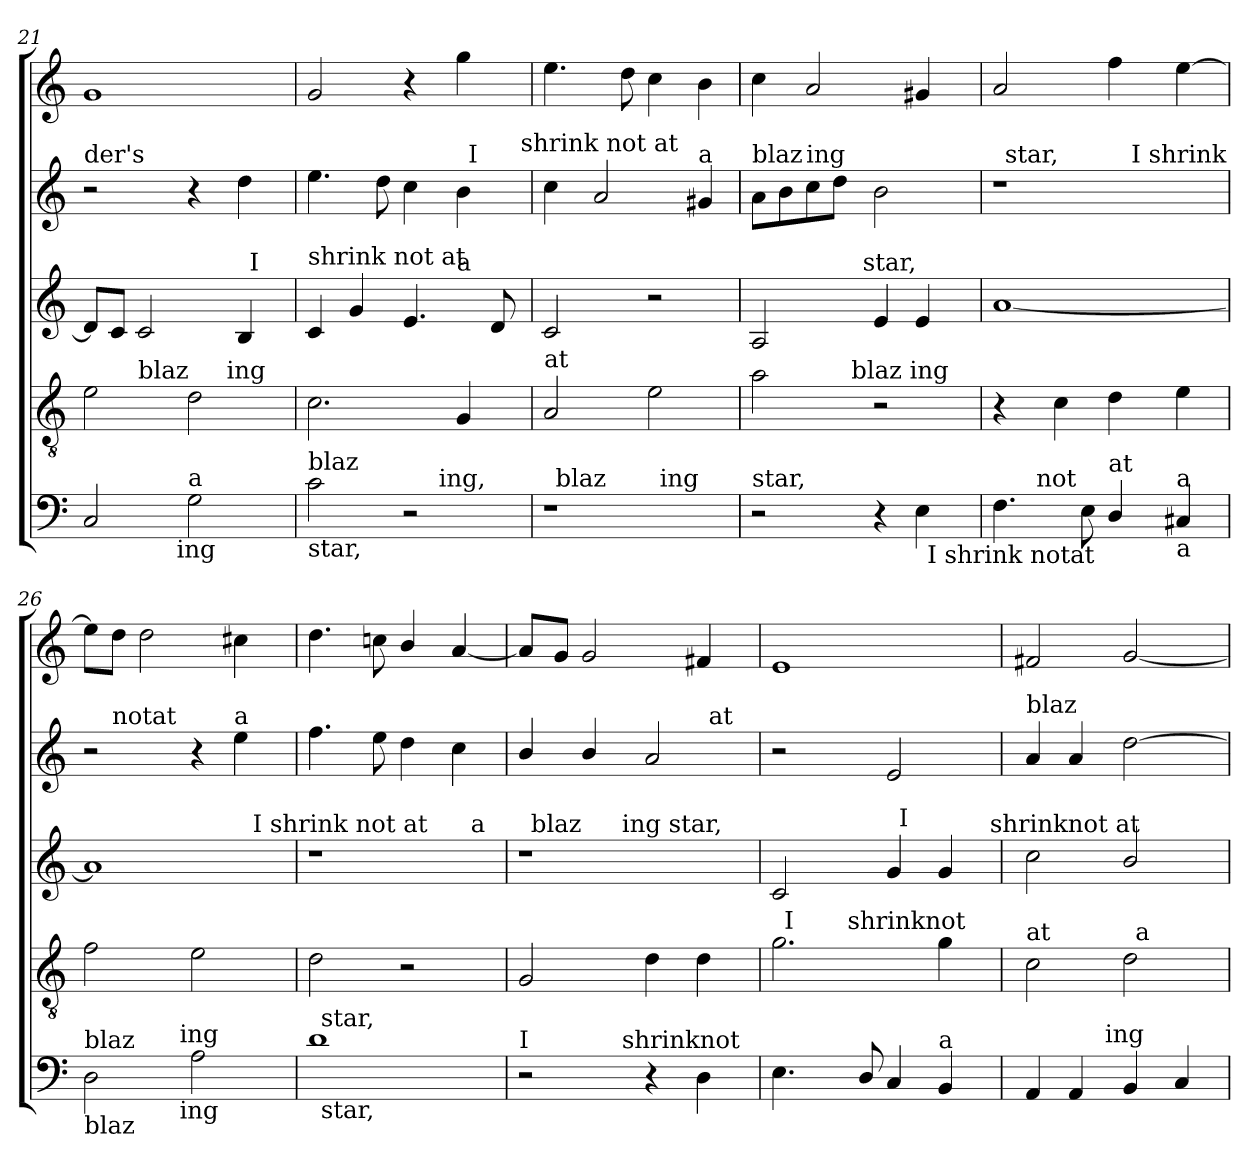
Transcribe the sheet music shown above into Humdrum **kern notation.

**kern	**kern	**kern	**kern	**kern
*part5	*part4	*part3	*part2	*part1
*staff5	*staff4	*staff3	*staff2	*staff1
*clefF4	*clefGv2	*clefG2	*clefG2	*clefG2
*k[]	*k[]	*k[]	*k[]	*k[]
*C:	*C:	*C:	*C:	*C:
=21	=21	=21	=21	=21
!	!	!	!LO:TX:a:t=der's	!
!LO:TX:b:t=blaz	!	!	!	!
!LO:TX:a:t=at	!	!	!	!
*^	*^	*^	*	*
*	*	*	*^	*	*	*	*
2C/	4...ryy	2e\	4ryy	2ryy	8d/L]	2ryy	2r	1g
.	.	.	.	.	8c/J	.	.	.
!	!	!	!LO:TX:a:t=blaz	!	!	!	!	!
.	.	.	2.ryy	.	2c/	.	.	.
!	!LO:TX:b:t=ing	!	!	!	!	!	!	!
.	2ryy	.	.	.	.	.	.	.
!LO:TX:a:t=a	!	!	!	!	!	!	!	!
2G\	.	2d\	.	8..ryy	.	4ryy	4r	.
!	!	!	!	!LO:TX:a:t=ing	!	!	!	!
.	.	.	.	4ryy	.	.	.	.
.	.	.	.	.	4B/	32ryy	4dd\	.
!	!	!	!	!	!	!LO:TX:a:t=I	!	!
.	.	.	.	.	.	8..ryy	.	.
.	32ryy	.	.	32ryy	.	.	.	.
!!LO:LB:g=z
=22	=22	=22	=22	=22	=22	=22	=22	=22
!	!	!	!	!	!	!	!LO:TX:a:t=crack,	!
!	!	!	!	!	!LO:TX:a:t=shrink not at	!	!	!
!	!	!LO:TX:a:t=star, I shrink not	!	!	!	!	!	!
!LO:TX:a:t=blaz	!	!	!	!	!	!	!	!
!LO:TX:b:t=star,	!	!	!	!	!	!	!	!
*	*	*	*	*	*	*	*^	*
*	*	*v	*v	*v	*	*	*	*^	*
2c\	2ryy	2.c\	4c/	2.ryy	4.ee\	2ryy	2ryy	2g/
.	.	.	4g/	.	.	.	.	.
.	.	.	.	.	8dd\	.	.	.
2r	8.ryy	.	4.e/	.	4cc\	4ryy	4...ryy	4r
!	!LO:TX:a:t=ing,	!	!	!	!	!	!	!
.	4ryy	.	.	.	.	.	.	.
!	!	!	!	!LO:TX:a:t=a	!	!	!	!
.	.	4G/	.	4ryy	4b\	32ryy	.	4gg\
!	!	!	!	!	!	!LO:TX:a:t=I	!	!
.	.	.	.	.	.	8..ryy	.	.
.	.	.	8d/	.	.	.	.	.
.	16ryy	.	.	.	.	.	.	.
!	!	!	!	!	!	!	!LO:TX:a:t=shrink not at	!
.	.	.	.	.	.	.	32ryy	.
=23	=23	=23	=23	=23	=23	=23	=23	=23
!	!	!	!LO:TX:a:t=blaz-ing	!	!	!	!	!
!	!	!LO:TX:a:t=at	!	!	!	!	!	!
*	*	*	*v	*v	*	*	*	*
*	*	*	*	*v	*v	*v	*
1r	32ryy	2A/	2c/	4cc\	4.ee\
!	!LO:TX:a:t=blaz	!	!	!	!
.	2ryy	.	.	.	.
.	.	.	.	2a/	.
.	.	.	.	.	8dd\
.	.	2e\	2r	.	4cc\
!	!LO:TX:a:t=ing	!	!	!	!
.	4...ryy	.	.	.	.
!	!	!	!	!LO:TX:a:t=a	!
.	.	.	.	4g#X/	4b\
=24	=24	=24	=24	=24	=24
!	!	!	!	!LO:TX:a:t=blaz	!
!	!	!LO:TX:a:t=a	!	!	!
!LO:TX:a:t=star,	!	!	!	!	!
*	*	*^	*^	*	*
2r	2ryy	2a\	4..ryy	2A/	4...ryy	8a\L	4cc\
.	.	.	.	.	.	8b\	.
!	!	!	!	!	!	!LO:TX:a:t=ing	!
.	.	.	.	.	.	8cc\	2a/
.	.	.	.	.	.	8dd\J	.
!	!	!	!LO:TX:a:t=blaz ing	!	!	!	!
.	.	.	2ryy	.	.	.	.
!	!	!	!	!	!LO:TX:a:t=star,	!	!
.	.	.	.	.	2ryy	.	.
4r	4ryy	2r	.	4e/	.	2b\	.
4E\	32ryy	.	.	4e/	.	.	4g#X/
!	!LO:TX:b:t=I shrink notat	!	!	!	!	!	!
.	8..ryy	.	.	.	.	.	.
.	.	.	16ryy	.	.	.	.
.	.	.	.	.	32ryy	.	.
=25	=25	=25	=25	=25	=25	=25	=25
!	!	!LO:TX:a:t=star,	!	!	!	!	!
*	*	*	*	*	*	*^	*
*	*	*v	*v	*	*	*	*^	*
*	*	*	*v	*v	*	*	*	*
4.F\	8.ryy	4r	[<1a	1r	32ryy	2ryy	2a/
!	!	!	!	!	!LO:TX:a:t=star,	!	!
.	.	.	.	.	2ryy	.	.
!	!LO:TX:a:t=not	!	!	!	!	!	!
.	2ryy	.	.	.	.	.	.
.	.	4c\	.	.	.	.	.
8E\	.	.	.	.	.	.	.
!LO:TX:a:t=at	!	!	!	!	!	!	!
4D/	.	4d\	.	.	.	16ryy	4ff\
.	.	.	.	.	4...ryy	.	.
!	!	!	!	!	!	!LO:TX:a:t=I shrink	!
.	.	.	.	.	.	4..ryy	.
.	4ryy	.	.	.	.	.	.
!LO:TX:b:t=a	!	!	!	!	!	!	!
!LO:TX:a:t=a	!	!	!	!	!	!	!
4C#X/	.	4e\	.	.	.	.	[>4ee\
.	16ryy	.	.	.	.	.	.
=26	=26	=26	=26	=26	=26	=26	=26
!LO:TX:b:t=blaz	!	!	!	!	!	!	!
!LO:TX:a:t=blaz	!	!	!	!	!	!	!
*	*	*	*^	*	*v	*v	*
2D\	4...ryy	2f\	1a]	2ryy	2r	8ryy	8ee\L]
!	!	!	!	!	!	!LO:TX:a:t=notat	!
.	.	.	.	.	.	2..ryy	8dd\J
.	.	.	.	.	.	.	2dd\
!	!LO:TX:b:t=ing	!	!	!	!	!	!
!	!LO:TX:a:t=ing	!	!	!	!	!	!
.	2ryy	.	.	.	.	.	.
2A\	.	2e\	.	4ryy	4r	.	.
!	!	!	!	!	!LO:TX:a:t=a	!	!
.	.	.	.	16ryy	4ee\	.	4cc#X\
!	!	!	!	!LO:TX:a:t=I shrink not at	!	!	!
.	.	.	.	8.ryy	.	.	.
.	32ryy	.	.	.	.	.	.
=27	=27	=27	=27	=27	=27	=27	=27
!	!	!	!	!	!LO:TX:a:t=blaz ing star, I	!	!
*	*	*	*	*	*v	*v	*
1d	32ryy	2d\	1r	2ryy	4.ff\	4.dd\
!	!LO:TX:b:t=star,	!	!	!	!	!
!	!LO:TX:a:t=star,	!	!	!	!	!
.	2ryy	.	.	.	.	.
.	.	.	.	.	8ee\	8ccn\
.	.	2r	.	4ryy	4dd\	4b/
.	4...ryy	.	.	.	.	.
.	.	.	.	16ryy	4cc\	[<4a/
!	!	!	!	!LO:TX:a:t=a	!	!
.	.	.	.	8.ryy	.	.
!!LO:LB:g=z
=28	=28	=28	=28	=28	=28	=28
!	!	!	!	!	!LO:TX:a:t=shrinknot	!
!LO:TX:a:t=I	!	!	!	!	!	!
*	*	*	*	*^	*^	*
2r	4ryy	2G/	1r	32ryy	4ryy	4b/	2ryy	8a/L]
!	!	!	!	!LO:TX:a:t=blaz	!	!	!	!
.	.	.	.	2ryy	.	.	.	.
.	.	.	.	.	.	.	.	8g/J
.	8ryy	.	.	.	8ryy	4b/	.	2g/
.	32ryy	.	.	.	32ryy	.	.	.
!	!	!	!	!	!LO:TX:a:t=ing star,	!	!	!
!	!LO:TX:a:t=shrinknot	!	!	!	!	!	!	!
.	2ryy	.	.	.	2ryy	.	.	.
4r	.	4d\	.	.	.	2a/	4ryy	.
.	.	.	.	4...ryy	.	.	.	.
4D\	.	4d\	.	.	.	.	32ryy	4f#X/
!	!	!	!	!	!	!	!LO:TX:a:t=at	!
.	.	.	.	.	.	.	8..ryy	.
.	16.ryy	.	.	.	16.ryy	.	.	.
=29	=29	=29	=29	=29	=29	=29	=29	=29
!	!	!	!	!	!	!LO:TX:a:t=a	!	!
!LO:TX:a:t=at	!	!	!	!	!	!	!	!
*	*	*^	*	*	*	*	*	*
*v	*v	*	*^	*	*	*	*v	*v	*
4.E\	2.g\	32ryy	4ryy	2c/	2ryy	2ryy	2r	1e
!	!	!LO:TX:a:t=I	!	!	!	!	!	!
.	.	2ryy	.	.	.	.	.	.
.	.	.	16.ryy	.	.	.	.	.
!	!	!	!LO:TX:a:t=shrinknot	!	!	!	!	!
.	.	.	2ryy	.	.	.	.	.
8D/	.	.	.	.	.	.	.	.
4C/	.	.	.	4g/	32ryy	4...ryy	2e/	.
!	!	!	!	!	!LO:TX:a:t=I	!	!	!
.	.	4...ryy	.	.	4...ryy	.	.	.
!LO:TX:a:t=a	!	!	!	!	!	!	!	!
4BB/	4g\	.	.	4g/	.	.	.	.
.	.	.	8ryy	.	.	.	.	.
!	!	!	!	!	!	!LO:TX:a:t=shrinknot at	!	!
.	.	.	32ryy	.	.	32ryy	.	.
=30	=30	=30	=30	=30	=30	=30	=30	=30
!	!	!	!	!	!	!	!LO:TX:a:t=blaz	!
!	!LO:TX:a:t=at	!	!	!	!	!	!	!
!LO:TX:a:t=blaz	!	!	!	!	!	!	!	!
*	*	*v	*v	*	*	*	*	*
*^	*	*	*v	*v	*v	*	*
4AA/	4..ryy	2c\	2ryy	2cc\	4a/	2f#X/
4AA/	.	.	.	.	4a/	.
!	!LO:TX:a:t=ing	!	!	!	!	!
.	2ryy	.	.	.	.	.
4BB/	.	2d\	32ryy	2b/	[>2dd\	[<2g/
!	!	!	!LO:TX:a:t=a	!	!	!
.	.	.	4...ryy	.	.	.
4C/	.	.	.	.	.	.
.	16ryy	.	.	.	.	.
*v	*v	*	*	*	*	*
*	*v	*v	*	*	*
=	=	=	=	=
*-	*-	*-	*-	*-
